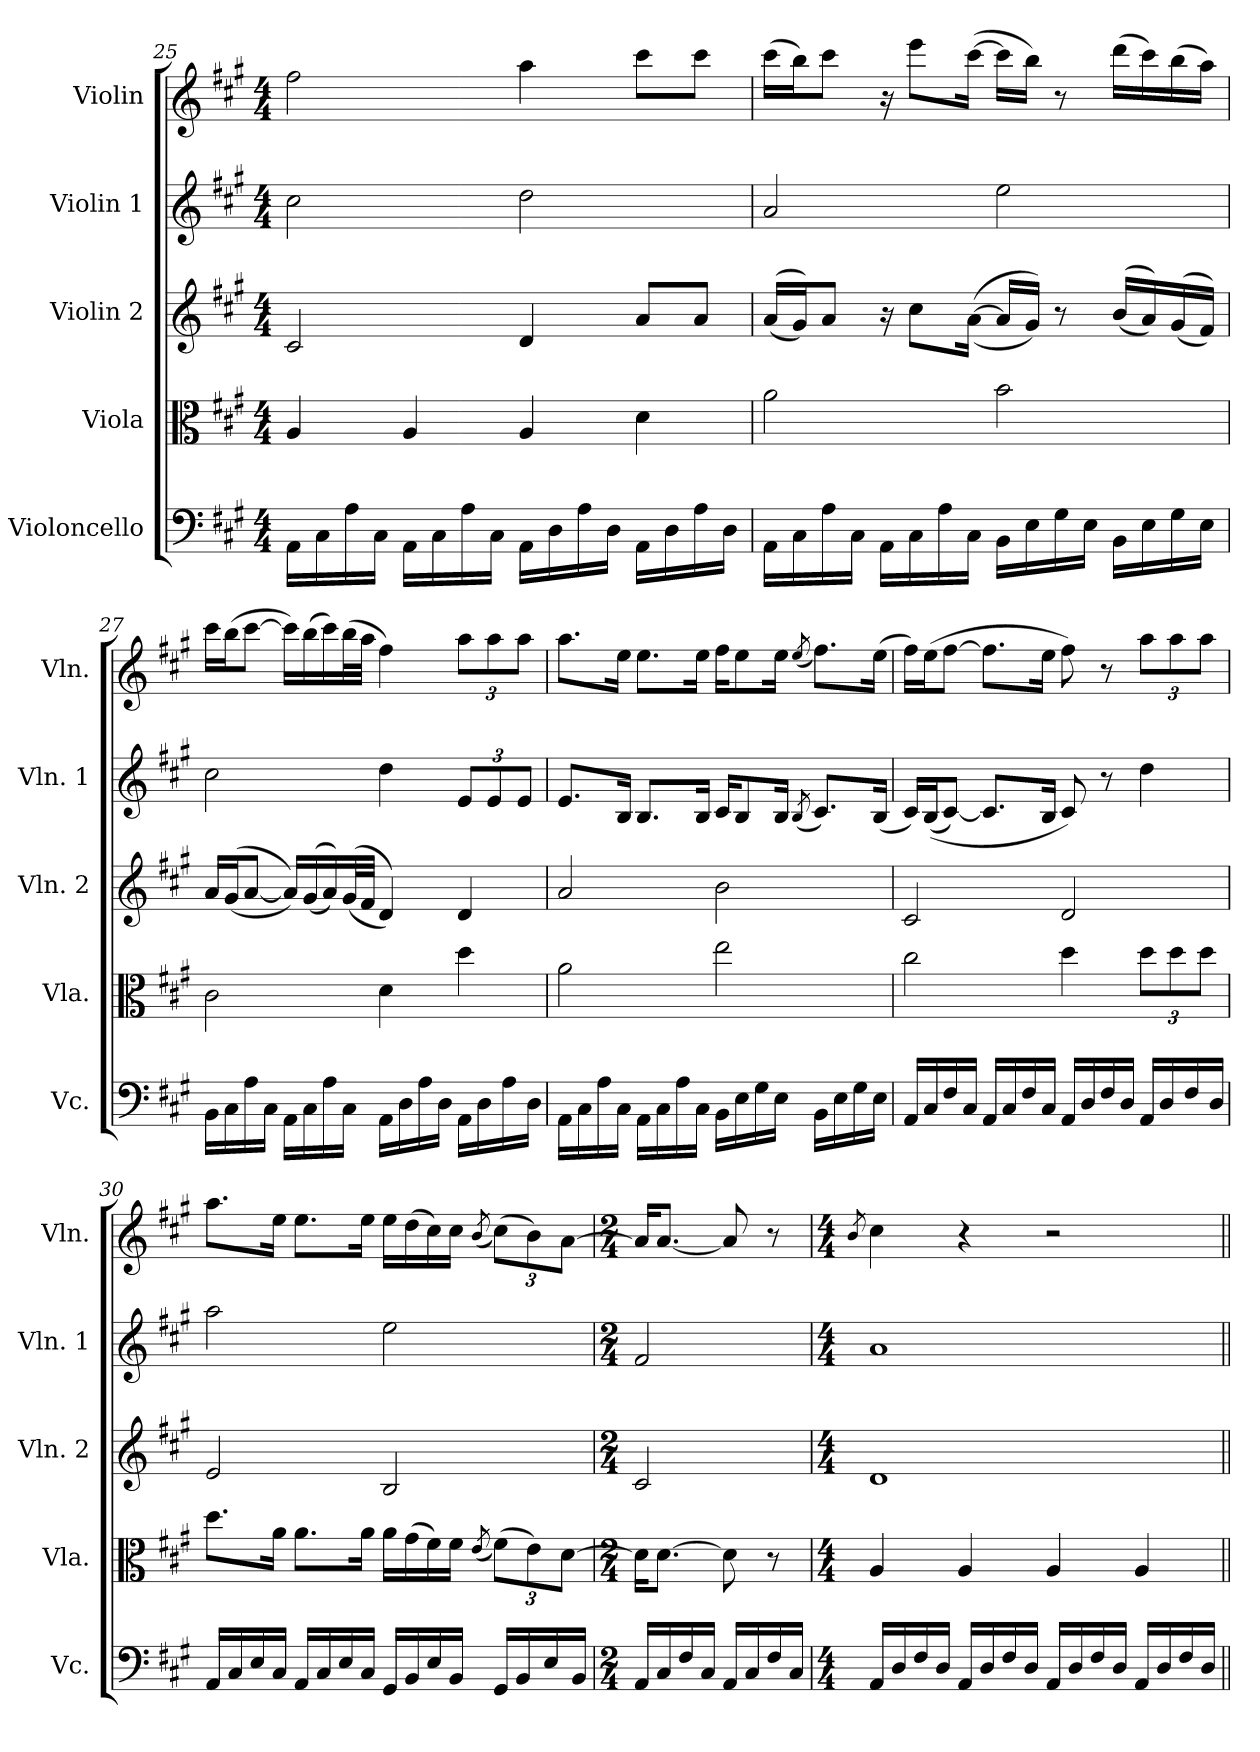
**kern	**kern	**kern	**kern	**kern
*part5	*part4	*part3	*part2	*part1
*staff5	*staff4	*staff3	*staff2	*staff1
*I"Violoncello	*I"Viola	*I"Violin 2	*I"Violin 1	*I"Violin
*I'Vc.	*I'Vla.	*I'Vln. 2	*I'Vln. 1	*I'Vln.
*clefF4	*clefC3	*clefG2	*clefG2	*clefG2
*k[f#c#g#]	*k[f#c#g#]	*k[f#c#g#]	*k[f#c#g#]	*k[f#c#g#]
*M4/4	*M4/4	*M4/4	*M4/4	*M4/4
=25	=25	=25	=25	=25
16AA\LL	4A/	2c#/	2cc#\	2ff#\
16C#\	.	.	.	.
16A\	.	.	.	.
16C#\JJ	.	.	.	.
16AA\LL	4A/	.	.	.
16C#\	.	.	.	.
16A\	.	.	.	.
16C#\JJ	.	.	.	.
16AA\LL	4A/	4d/	2dd\	4aa\
16D\	.	.	.	.
16A\	.	.	.	.
16D\JJ	.	.	.	.
16AA\LL	4d\	8a/L	.	8ccc#\L
16D\	.	.	.	.
16A\	.	8a/J	.	8ccc#\J
16D\JJ	.	.	.	.
=26	=26	=26	=26	=26
16AA\LL	2a\	((16a/LL	2a/	(16ccc#\LL
16C#\	.	16g#/J))	.	16bb\J)
16A\	.	8a/J	.	8ccc#\J
16C#\JJ	.	.	.	.
16AA\LL	.	16r	.	16r
16C#\	.	8cc#\L	.	8eee\L
16A\	.	.	.	.
16C#\JJ	.	(([16a\Jk	.	([16ccc#\Jk
16BB\LL	2b\	16a/LL]	2ee\	16ccc#\LL]
16E\	.	16g#/JJ))	.	16bb\JJ)
16G#\	.	8r	.	8r
16E\JJ	.	.	.	.
16BB\LL	.	((16b/LL	.	(16ddd\LL
16E\	.	16a/))	.	16ccc#\)
16G#\	.	((16g#/	.	(16bb\
16E\JJ	.	16f#/JJ))	.	16aa\JJ)
!!LO:PB:g=z
=27	=27	=27	=27	=27
16BB\LL	2c#\	16a/LL	2cc#\	16ccc#\LL
16C#\	.	((16g#/J	.	(16bb\J
16A\	.	[8a/J	.	[8ccc#\J
16C#\JJ	.	.	.	.
16AA\LL	.	16a/LL]))	.	16ccc#\LL])
16C#\	.	((16g#/	.	(16bb\
16A\	.	16a/))	.	16ccc#\)
16C#\JJ	.	((32g#/L	.	(32bb\L
.	.	32f#/JJJ	.	32aa\JJJ
16AA\LL	4d\	4d/))	4dd\	4ff#\)
16D\	.	.	.	.
16A\	.	.	.	.
16D\JJ	.	.	.	.
*	*	*	*Xbrackettup	*Xbrackettup
16AA\LL	4dd\	4d/	12e/L	12aa\L
16D\	.	.	.	.
.	.	.	12e/	12aa\
16A\	.	.	.	.
.	.	.	12e/J	12aa\J
16D\JJ	.	.	.	.
=28	=28	=28	=28	=28
16AA\LL	2a\	2a/	8.e/L	8.aa\L
16C#\	.	.	.	.
16A\	.	.	.	.
16C#\JJ	.	.	16B/Jk	16ee\Jk
16AA\LL	.	.	8.B/L	8.ee\L
16C#\	.	.	.	.
16A\	.	.	.	.
16C#\JJ	.	.	16B/Jk	16ee\Jk
16BB\LL	2ee\	2b\	16c#/KL	16ff#\KL
16E\	.	.	8B/	8ee\
16G#\	.	.	.	.
16E\JJ	.	.	16B/Jk	16ee\Jk
.	.	.	(8qB/	(8qee/
16BB\LL	.	.	8.c#/L)	8.ff#\L)
16E\	.	.	.	.
16G#\	.	.	.	.
16E\JJ	.	.	(16B/Jk	(16ee\Jk
=29	=29	=29	=29	=29
16AA/LL	2cc#\	2c#/	16c#/LL)	16ff#\LL)
16C#/	.	.	((16B/J	(16ee\J
16F#/	.	.	[8c#/J)	[8ff#\J
16C#/JJ	.	.	.	.
16AA/LL	.	.	8.c#/L]	8.ff#\L]
16C#/	.	.	.	.
16F#/	.	.	.	.
16C#/JJ	.	.	16B/Jk	16ee\Jk
16AA/LL	4dd\	2d/	8c#/)	8ff#\)
16D/	.	.	.	.
16F#/	.	.	8r	8r
16D/JJ	.	.	.	.
*	*Xbrackettup	*	*	*
16AA/LL	12dd\L	.	4dd\	12aa\L
16D/	.	.	.	.
.	12dd\	.	.	12aa\
16F#/	.	.	.	.
.	12dd\J	.	.	12aa\J
16D/JJ	.	.	.	.
=30	=30	=30	=30	=30
16AA/LL	8.dd\L	2e/	2aa\	8.aa\L
16C#/	.	.	.	.
16E/	.	.	.	.
16C#/JJ	16a\Jk	.	.	16ee\Jk
16AA/LL	8.a\L	.	.	8.ee\L
16C#/	.	.	.	.
16E/	.	.	.	.
16C#/JJ	16a\Jk	.	.	16ee\Jk
16GG#/LL	16a\LL	2B/	2ee\	16ee\LL
16BB/	(16g#\	.	.	(16dd\
16E/	16f#\)	.	.	16cc#\)
16BB/JJ	16f#\JJ	.	.	16cc#\JJ
.	(8qe/	.	.	(8qb/
16GG#/LL	(12f#\L)	.	.	(12cc#\L)
16BB/	.	.	.	.
.	12e\)	.	.	12b\)
16E/	.	.	.	.
.	[12d\J	.	.	[12a\J
16BB/JJ	.	.	.	.
=31	=31	=31	=31	=31
*M2/4	*M2/4	*M2/4	*M2/4	*M2/4
16AA/LL	16d\KL]	2c#/	2f#/	16a/KL]
16C#/	[8.d\J	.	.	[8.a/J
16F#/	.	.	.	.
16C#/JJ	.	.	.	.
16AA/LL	8d\]	.	.	8a/]
16C#/	.	.	.	.
16F#/	8r	.	.	8r
16C#/JJ	.	.	.	.
=32	=32	=32	=32	=32
*M4/4	*M4/4	*M4/4	*M4/4	*M4/4
.	.	.	.	8qb/
16AA/LL	4A/	1d	1a	4cc#\
16D/	.	.	.	.
16F#/	.	.	.	.
16D/JJ	.	.	.	.
16AA/LL	4A/	.	.	4r
16D/	.	.	.	.
16F#/	.	.	.	.
16D/JJ	.	.	.	.
16AA/LL	4A/	.	.	2r
16D/	.	.	.	.
16F#/	.	.	.	.
16D/JJ	.	.	.	.
16AA/LL	4A/	.	.	.
16D/	.	.	.	.
16F#/	.	.	.	.
16D/JJ	.	.	.	.
=||	=||	=||	=||	=||
*-	*-	*-	*-	*-
